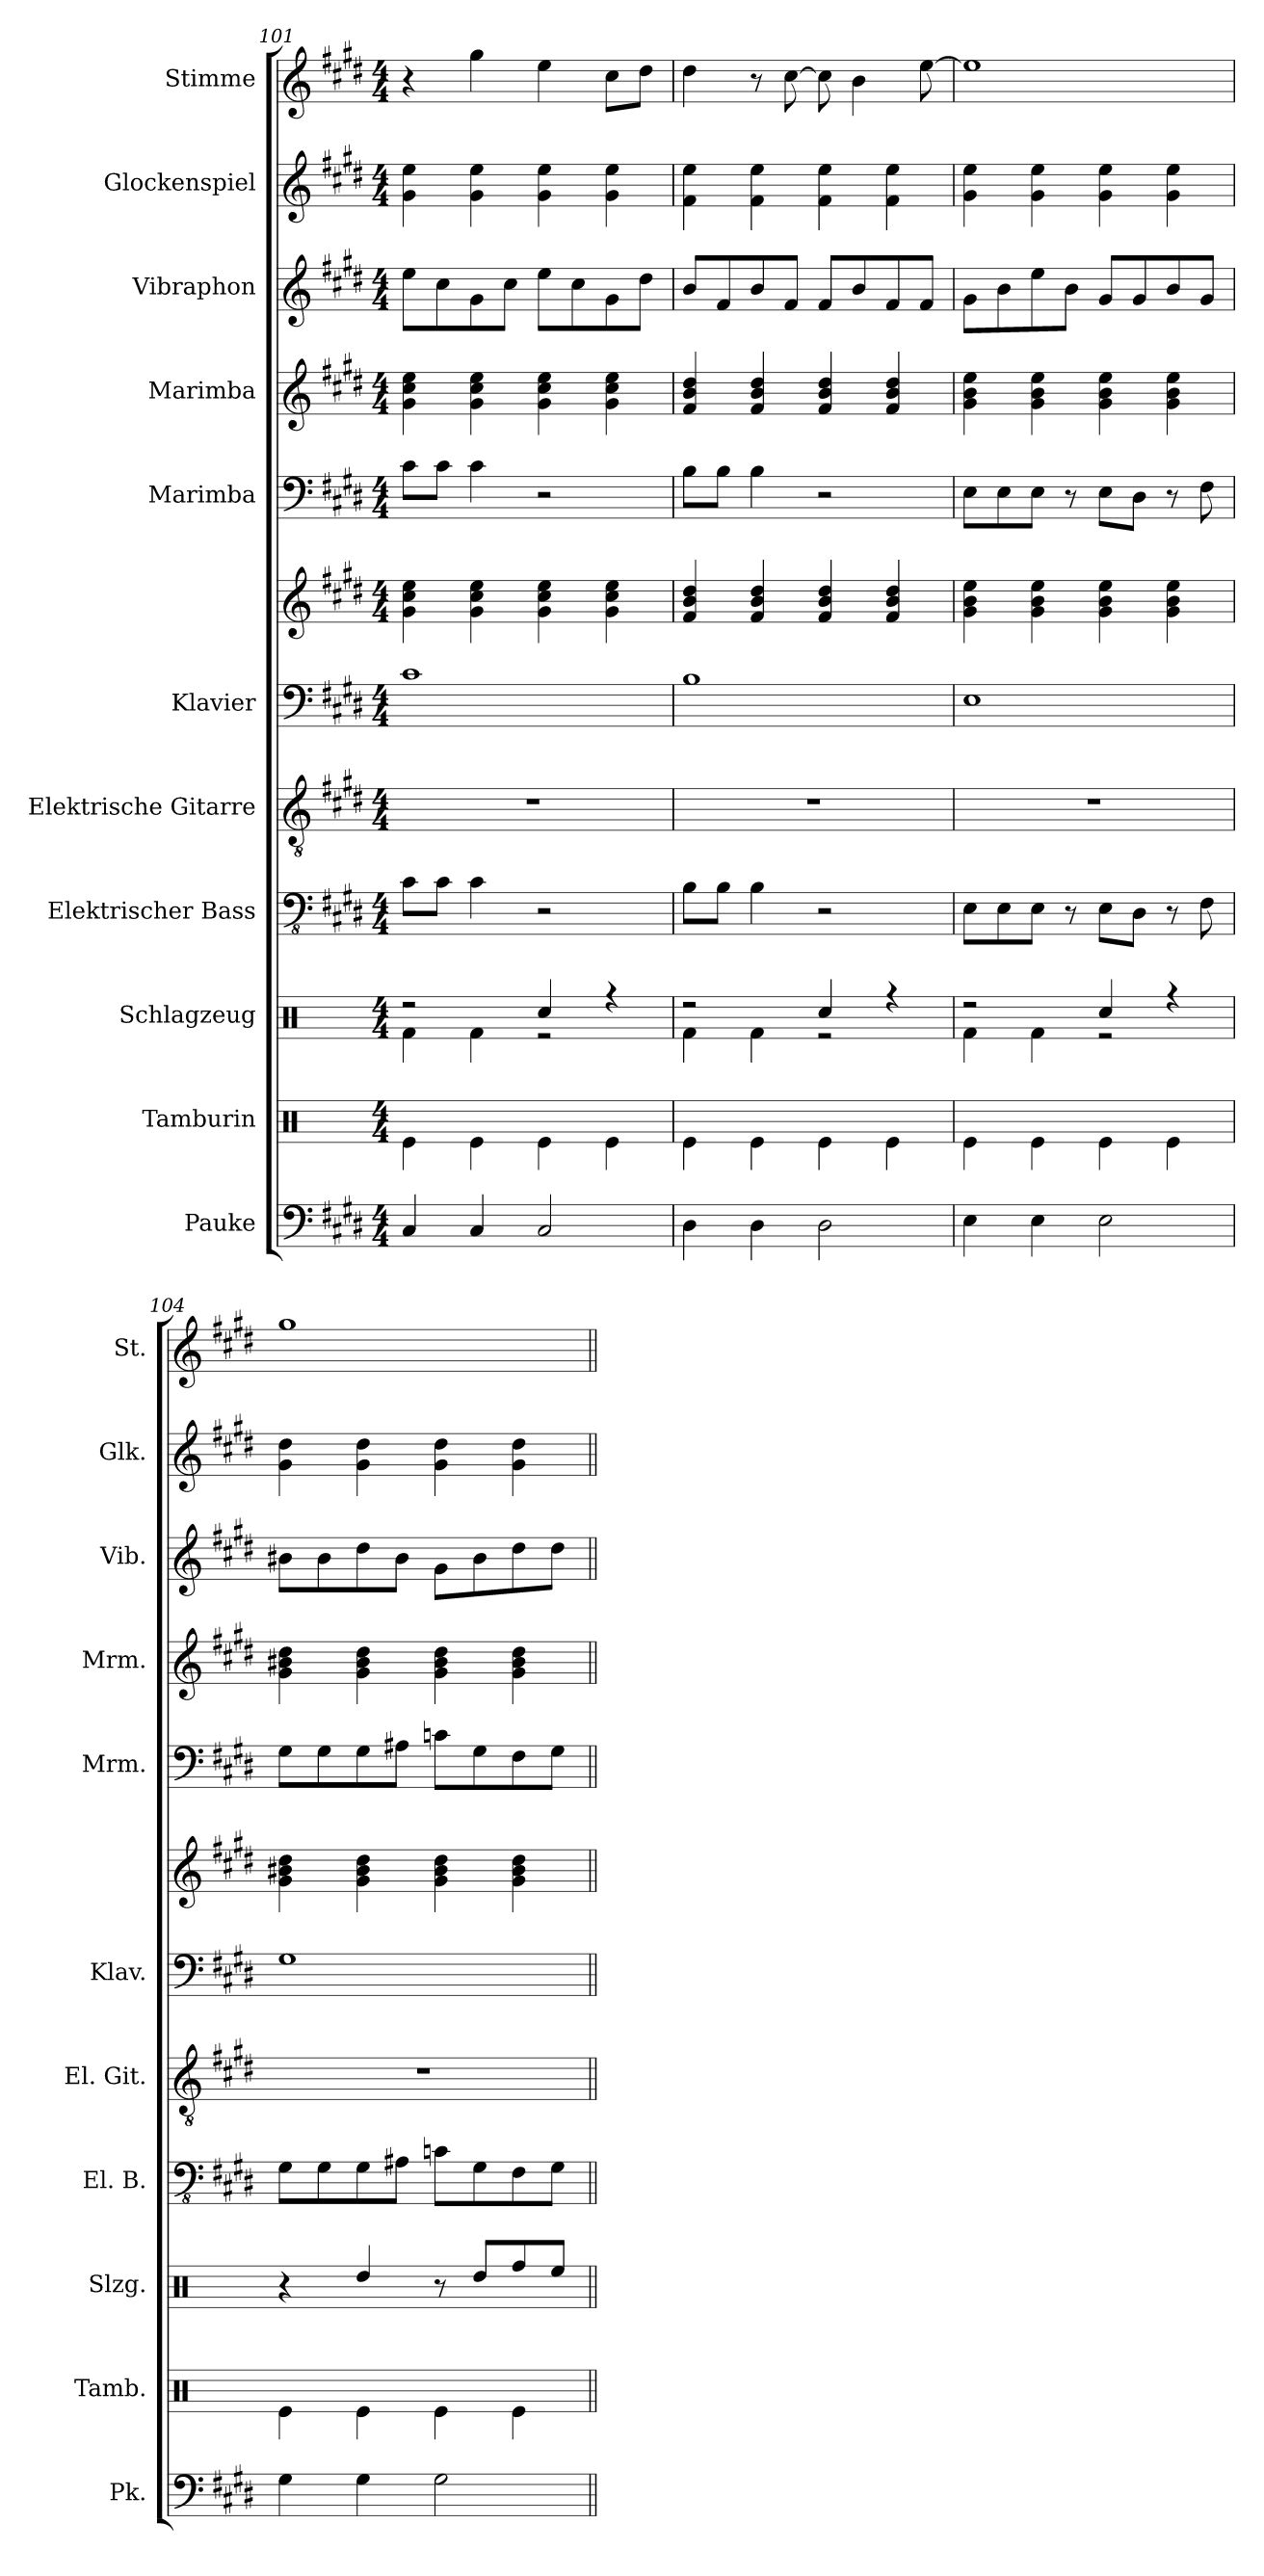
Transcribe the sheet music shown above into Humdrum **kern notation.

**kern	**kern	**kern	**kern	**kern	**kern	**kern	**kern	**kern	**kern	**kern	**kern
*part11	*part10	*part9	*part8	*part7	*part6	*part6	*part5	*part4	*part3	*part2	*part1
*staff12	*staff11	*staff10	*staff9	*staff8	*staff7	*staff6	*staff5	*staff4	*staff3	*staff2	*staff1
*I"Pauke	*I"Tamburin	*I"Schlagzeug	*I"Elektrischer Bass	*I"Elektrische Gitarre	*I"Klavier	*	*I"Marimba	*I"Marimba	*I"Vibraphon	*I"Glockenspiel	*I"Stimme
*I'Pk.	*I'Tamb.	*I'Slzg.	*I'El. B.	*I'El. Git.	*I'Klav.	*	*I'Mrm.	*I'Mrm.	*I'Vib.	*I'Glk.	*I'St.
*clefF4	*clefX	*clefX	*clefFv4	*clefGv2	*clefF4	*clefG2	*clefF4	*clefG2	*clefG2	*clefG2	*clefG2
*	*	*	*	*	*	*	*	*	*	*ITrd-14c-24	*
*k[f#c#g#d#]	*k[]	*k[]	*k[f#c#g#d#]	*k[f#c#g#d#]	*k[f#c#g#d#]	*k[f#c#g#d#]	*k[f#c#g#d#]	*k[f#c#g#d#]	*k[f#c#g#d#]	*k[f#c#g#d#]	*k[f#c#g#d#]
*M4/4	*M4/4	*M4/4	*M4/4	*M4/4	*M4/4	*M4/4	*M4/4	*M4/4	*M4/4	*M4/4	*M4/4
=101	=101	=101	=101	=101	=101	=101	=101	=101	=101	=101	=101
*	*	*^	*	*	*	*	*	*	*	*	*
4C#/	4Re\	2r	4Rf\	8C#\L	1r	1c#	4g#\ 4cc#\ 4ee\	8c#\L	4g#\ 4cc#\ 4ee\	8ee\L	4ggg#\ 4eeee\	4r
.	.	.	.	8C#\J	.	.	.	8c#\J	.	8cc#\	.	.
4C#/	4Re\	.	4Rf\	4C#\	.	.	4g#\ 4cc#\ 4ee\	4c#\	4g#\ 4cc#\ 4ee\	8g#\	4ggg#\ 4eeee\	4gg#\
.	.	.	.	.	.	.	.	.	.	8cc#\J	.	.
2C#/	4Re\	4Rcc/	2r	2r	.	.	4g#\ 4cc#\ 4ee\	2r	4g#\ 4cc#\ 4ee\	8ee\L	4ggg#\ 4eeee\	4ee\
.	.	.	.	.	.	.	.	.	.	8cc#\	.	.
.	4Re\	4r	.	.	.	.	4g#\ 4cc#\ 4ee\	.	4g#\ 4cc#\ 4ee\	8g#\	4ggg#\ 4eeee\	8cc#\L
.	.	.	.	.	.	.	.	.	.	8dd#\J	.	8dd#\J
!!LO:LB:g=z
=102	=102	=102	=102	=102	=102	=102	=102	=102	=102	=102	=102	=102
4D#\	4Re\	2r	4Rf\	8BB\L	1r	1B	4f#/ 4b/ 4dd#/	8B\L	4f#/ 4b/ 4dd#/	8b/L	4fff#\ 4eeee\	4dd#\
.	.	.	.	8BB\J	.	.	.	8B\J	.	8f#/	.	.
4D#\	4Re\	.	4Rf\	4BB\	.	.	4f#/ 4b/ 4dd#/	4B\	4f#/ 4b/ 4dd#/	8b/	4fff#\ 4eeee\	8r
.	.	.	.	.	.	.	.	.	.	8f#/J	.	[8cc#\
2D#\	4Re\	4Rcc/	2r	2r	.	.	4f#/ 4b/ 4dd#/	2r	4f#/ 4b/ 4dd#/	8f#/L	4fff#\ 4eeee\	8cc#\]
.	.	.	.	.	.	.	.	.	.	8b/	.	4b\
.	4Re\	4r	.	.	.	.	4f#/ 4b/ 4dd#/	.	4f#/ 4b/ 4dd#/	8f#/	4fff#\ 4eeee\	.
.	.	.	.	.	.	.	.	.	.	8f#/J	.	[8ee\
=103	=103	=103	=103	=103	=103	=103	=103	=103	=103	=103	=103	=103
4E\	4Re\	2r	4Rf\	8EE\L	1r	1E	4g#\ 4b\ 4ee\	8E\L	4g#\ 4b\ 4ee\	8g#\L	4ggg#\ 4eeee\	1ee]
.	.	.	.	8EE\	.	.	.	8E\	.	8b\	.	.
4E\	4Re\	.	4Rf\	8EE\J	.	.	4g#\ 4b\ 4ee\	8E\J	4g#\ 4b\ 4ee\	8ee\	4ggg#\ 4eeee\	.
.	.	.	.	8r	.	.	.	8r	.	8b\J	.	.
2E\	4Re\	4Rcc/	2r	8EE\L	.	.	4g#\ 4b\ 4ee\	8E\L	4g#\ 4b\ 4ee\	8g#/L	4ggg#\ 4eeee\	.
.	.	.	.	8DD#\J	.	.	.	8D#\J	.	8g#/	.	.
.	4Re\	4r	.	8r	.	.	4g#\ 4b\ 4ee\	8r	4g#\ 4b\ 4ee\	8b/	4ggg#\ 4eeee\	.
.	.	.	.	8FF#\	.	.	.	8F#\	.	8g#/J	.	.
*	*	*v	*v	*	*	*	*	*	*	*	*	*
=104	=104	=104	=104	=104	=104	=104	=104	=104	=104	=104	=104
4G#\	4Re\	4r	8GG#\L	1r	1G#	4g#\ 4b#X\ 4dd#\	8G#\L	4g#\ 4b#X\ 4dd#\	8b#X\L	4ggg#\ 4dddd#\	1gg#
.	.	.	8GG#\	.	.	.	8G#\	.	8b#\	.	.
4G#\	4Re\	4Rdd/	8GG#\	.	.	4g#\ 4b#\ 4dd#\	8G#\	4g#\ 4b#\ 4dd#\	8dd#\	4ggg#\ 4dddd#\	.
.	.	.	8AA#X\J	.	.	.	8A#X\J	.	8b#\J	.	.
2G#\	4Re\	8r	8Cn\L	.	.	4g#\ 4b#\ 4dd#\	8cn\L	4g#\ 4b#\ 4dd#\	8g#\L	4ggg#\ 4dddd#\	.
.	.	8Rdd/L	8GG#\	.	.	.	8G#\	.	8b#\	.	.
.	4Re\	8Rff/	8FF#\	.	.	4g#\ 4b#\ 4dd#\	8F#\	4g#\ 4b#\ 4dd#\	8dd#\	4ggg#\ 4dddd#\	.
.	.	8Ree/J	8GG#\J	.	.	.	8G#\J	.	8dd#\J	.	.
=||	=||	=||	=||	=||	=||	=||	=||	=||	=||	=||	=||
*-	*-	*-	*-	*-	*-	*-	*-	*-	*-	*-	*-
